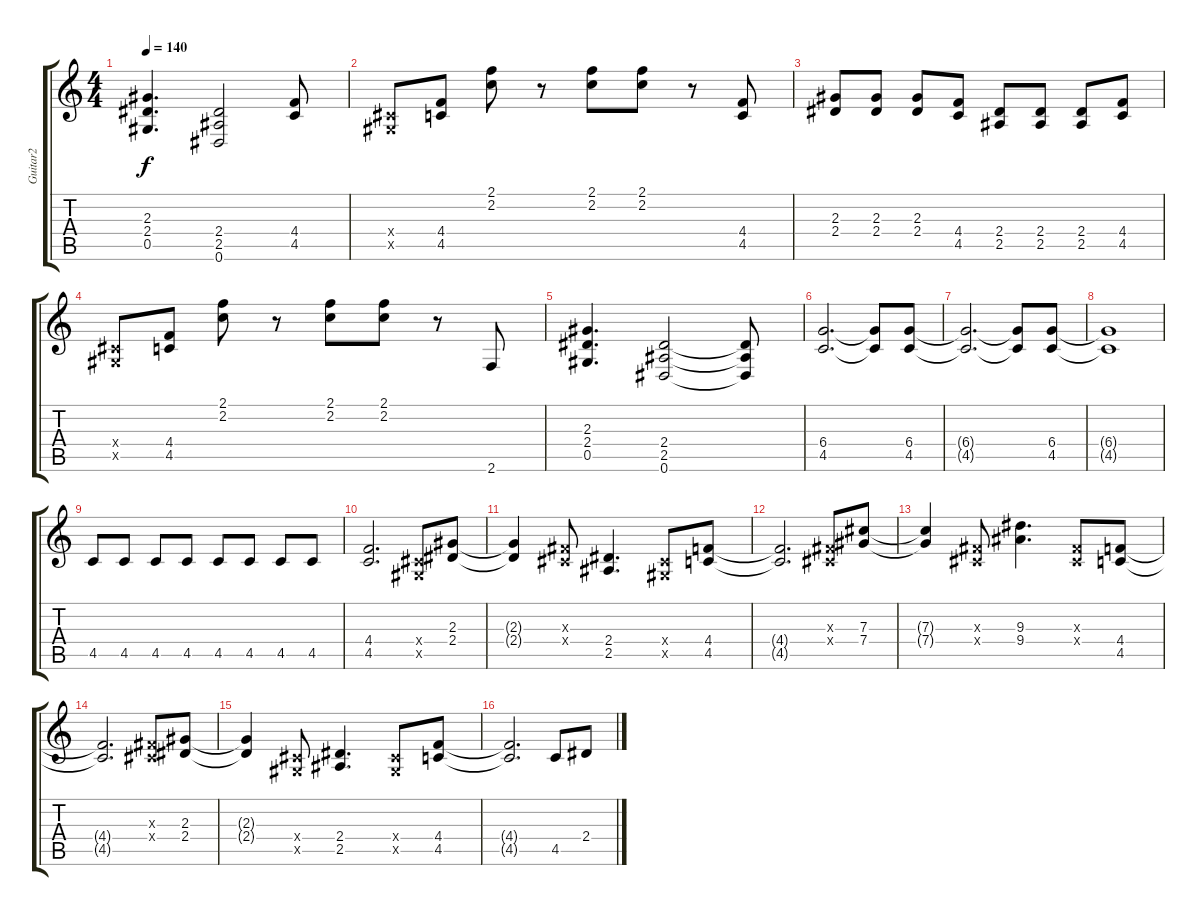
\track ("Guitar2" "Guitar2") {instrument overdrivenguitar}
\staff {score tabs}
\tuning (Eb4 Bb3 Gb3 Db3 Ab2 Eb2) {hide}
\ts (4 4)
\tempo 140
\clef g2
\ks c
(2.3 2.4 0.5).4{d dy f} (2.4 2.5 0.6).2 (4.4 4.5).8 |
(0.4{x} 0.5{x}).8 (4.4 4.5).8 (2.1 2.2).8 r.8 (2.1 2.2).8 (2.1 2.2).8 r.8 (4.4 4.5).8 |
(2.3 2.4).8 (2.3 2.4).8 (2.3 2.4).8 (4.4 4.5).8 (2.4 2.5).8 (2.4 2.5).8 (2.4 2.5).8 (4.4 4.5).8 |
(0.4{x} 0.5{x}).8 (4.4 4.5).8 (2.1 2.2).8 r.8 (2.1 2.2).8 (2.1 2.2).8 r.8 2.6.8 |
(2.3 2.4 0.5).4{d} (2.4 2.5 0.6).2 (2.4{t} 2.5{t} 0.6{t}).8 |
(6.4 4.5).2{d} (6.4{t} 4.5{t}).8 (6.4 4.5).8 |
(6.4{t} 4.5{t}).2{d} (6.4{t} 4.5{t}).8 (6.4 4.5).8 |
(6.4{t} 4.5{t}).1 |
4.5.8 4.5.8 4.5.8 4.5.8 4.5.8 4.5.8 4.5.8 4.5.8 |
(4.4 4.5).2{d} (0.4{x} 0.5{x}).8 (2.3 2.4).8 |
(2.3{t} 2.4{t}).4 (0.3{x} 0.4{x}).8 (2.4 2.5).4{d} (0.4{x} 0.5{x}).8 (4.4 4.5).8 |
(4.4{t} 4.5{t}).2{d} (0.3{x} 0.4{x}).8 (7.3 7.4).8 |
(7.3{t} 7.4{t}).4 (0.3{x} 0.4{x}).8 (9.3 9.4).4{d} (0.3{x} 0.4{x}).8 (4.4 4.5).8 |
(4.4{t} 4.5{t}).2{d} (0.3{x} 0.4{x}).8 (2.3 2.4).8 |
(2.3{t} 2.4{t}).4 (0.4{x} 0.5{x}).8 (2.4 2.5).4{d} (0.4{x} 0.5{x}).8 (4.4 4.5).8 |
(4.4{t} 4.5{t}).2{d} 4.5.8 2.4.8
